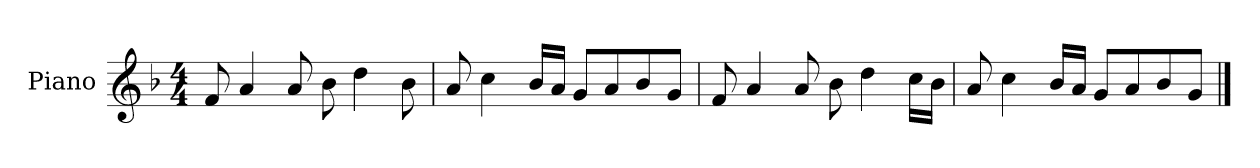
**kern
*part1
*staff1
*I"Piano
*I'P-no
*clefG2
*k[b-]
*M4/4
*MM90
=1
8f/
4a/
8a/
8b-\
4dd\
8b-\
=2
8a/
4cc\
16b-/LL
16a/JJ
8g/L
8a/
8b-/
8g/J
=3
8f/
4a/
8a/
8b-\
4dd\
16cc\LL
16b-\JJ
=4
8a/
4cc\
16b-/LL
16a/JJ
8g/L
8a/
8b-/
8g/J
==
*-
